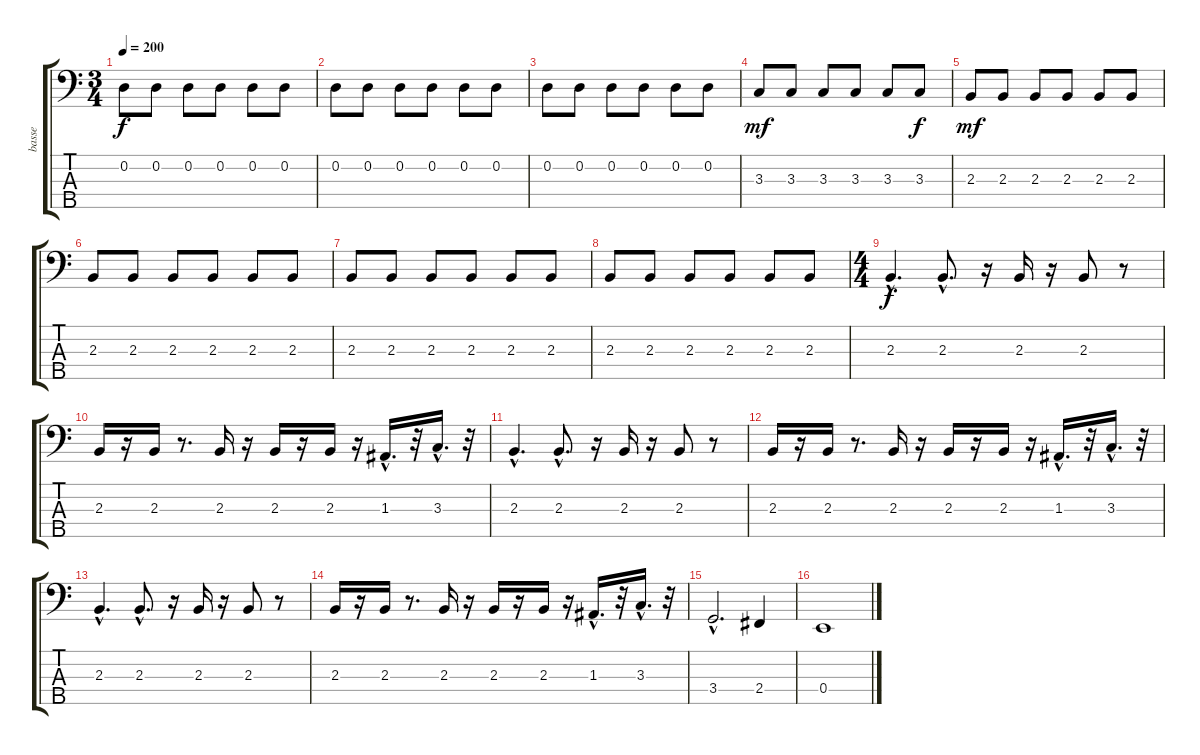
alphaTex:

\track ("basse" "basse") {instrument electricbassfinger}
\staff {score tabs}
\tuning (G2 D2 A1 E1 B0) {hide}
\ts (3 4)
\tempo 200
\clef f4
\ks c
0.2.8{dy f} 0.2.8 0.2.8 0.2.8 0.2.8 0.2.8 |
0.2.8 0.2.8 0.2.8 0.2.8 0.2.8 0.2.8 |
0.2.8 0.2.8 0.2.8 0.2.8 0.2.8 0.2.8 |
3.3.8{dy mf} 3.3.8 3.3.8 3.3.8 3.3.8 3.3.8{dy f} |
2.3.8{dy mf} 2.3.8 2.3.8 2.3.8 2.3.8 2.3.8 |
2.3.8 2.3.8 2.3.8 2.3.8 2.3.8 2.3.8 |
2.3.8 2.3.8 2.3.8 2.3.8 2.3.8 2.3.8 |
2.3.8 2.3.8 2.3.8 2.3.8 2.3.8 2.3.8 |
\ts (4 4)
2.3{hac}.4{d dy f} 2.3{hac}.8{d} r.16 2.3.16 r.16 2.3.8 r.8 |
2.3.16 r.16 2.3.16 r.8{d} 2.3.16 r.16 2.3.16 r.16 2.3.16 r.16 1.3{hac}.16{d} r.32 3.3{hac}.16{d} r.32 |
2.3{hac}.4{d} 2.3{hac}.8{d} r.16 2.3.16 r.16 2.3.8 r.8 |
2.3.16 r.16 2.3.16 r.8{d} 2.3.16 r.16 2.3.16 r.16 2.3.16 r.16 1.3{hac}.16{d} r.32 3.3{hac}.16{d} r.32 |
2.3{hac}.4{d} 2.3{hac}.8{d} r.16 2.3.16 r.16 2.3.8 r.8 |
2.3.16 r.16 2.3.16 r.8{d} 2.3.16 r.16 2.3.16 r.16 2.3.16 r.16 1.3{hac}.16{d} r.32 3.3{hac}.16{d} r.32 |
3.4{hac}.2{d} 2.4.4 |
0.4.1
